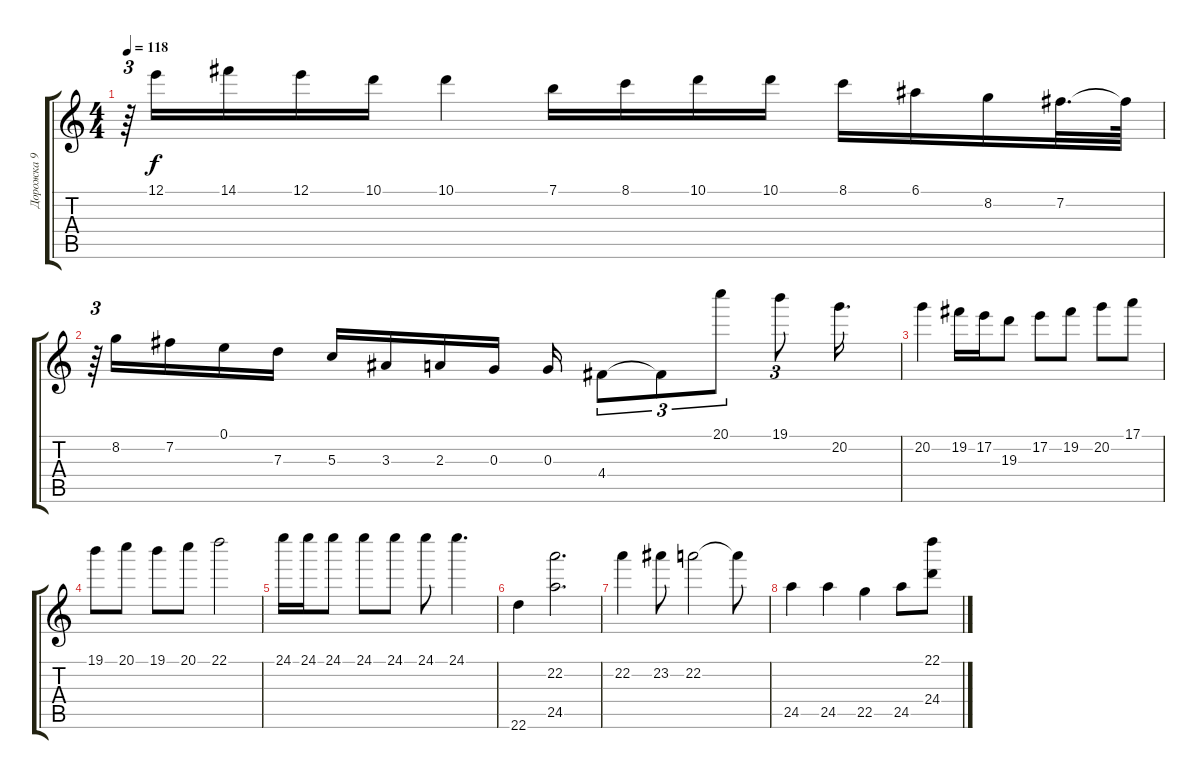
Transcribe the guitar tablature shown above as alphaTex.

\track ("Дорожка 9" "Дорожка 9") {instrument electricguitarclean}
\staff {score tabs}
\tuning (E4 B3 G3 D3 A2 E2) {hide}
\ts (4 4)
\tempo 118
\clef g2
\ks c
r.64{tu (3 2) dy f} 12.1.16 14.1.16 12.1.16 10.1.16 10.1.4 7.1.16 8.1.16 10.1.16 10.1.16 8.1.16 6.1.16 8.2.16 7.2.32{d} 7.2{t}.64 |
r.64{tu (3 2)} 8.2.16 7.2.16 0.1.16 7.3.16 5.3.16 3.3.16 2.3.16 0.3.16 0.3.16 4.4.8{tu (3 2)} 4.4{t}.8{tu (3 2)} 20.1.8{tu (3 2)} 19.1.8{tu (3 2)} 20.2.16{d} |
20.2.4 19.2.16 17.2.16 19.3.8 17.2.8 19.2.8 20.2.8 17.1.8 |
19.1.8 20.1.8 19.1.8 20.1.8 22.1.2 |
24.1.16 24.1.16 24.1.8 24.1.8 24.1.8 24.1.8 24.1.4{d} |
22.6.4{volume 16 instrument stringensemble1} (22.2 24.5).2{d} |
22.2.4 23.2.8 22.2.2 22.2{t}.8 |
24.5.4 24.5.4 22.5.4 24.5.8 (22.1 24.4).8
